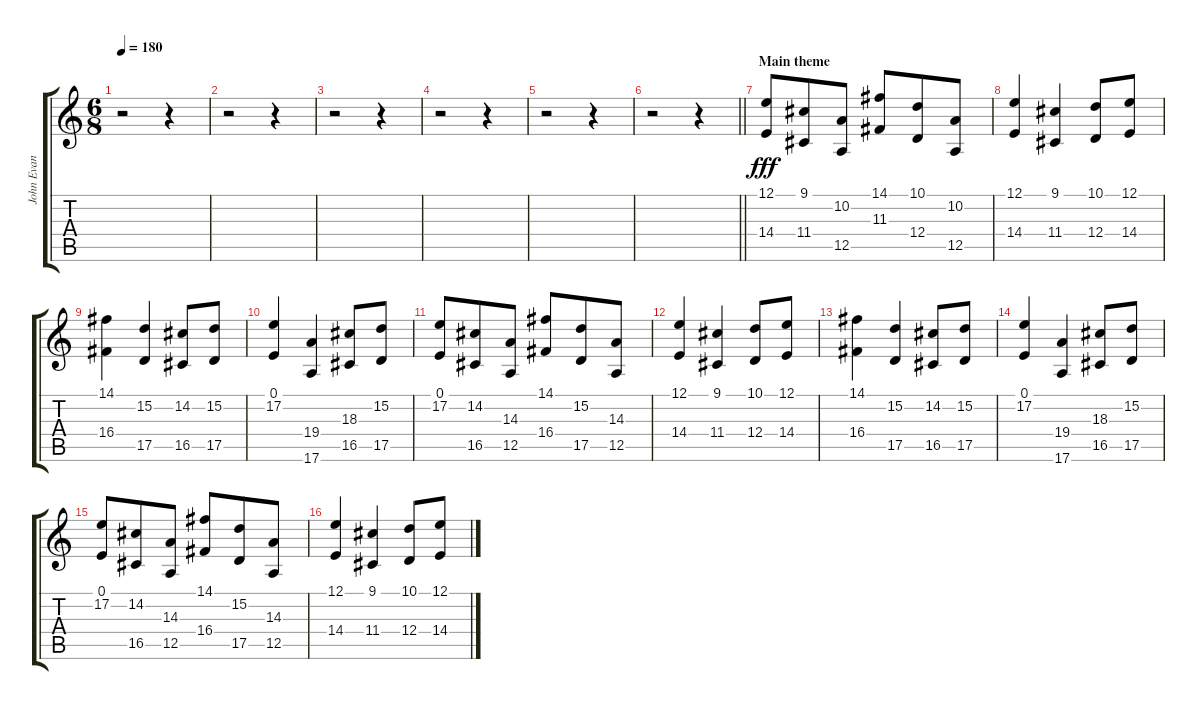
\track ("John Evan - Keys" "John Evan ") {instrument drawbarorgan}
\staff {score tabs}
\tuning (E4 B3 G3 D3 A2 E2) {hide}
\ts (6 8)
\tempo 180
\clef g2
\ks c
r.2{dy fff} r.4 |
r.2 r.4 |
r.2 r.4 |
r.2 r.4 |
r.2 r.4 |
\barLineRight lightlight
r.2 r.4 |
\section ("" "Main theme")
(12.1 14.4).8{instrument reedorgan} (9.1 11.4).8 (10.2 12.5).8 (14.1 11.3).8 (10.1 12.4).8 (10.2 12.5).8 |
(12.1 14.4).4 (9.1 11.4).4 (10.1 12.4).8 (12.1 14.4).8 |
(14.1 16.4).4 (15.2 17.5).4 (14.2 16.5).8 (15.2 17.5).8 |
(0.1 17.2).4 (19.4 17.6).4 (18.3 16.5).8 (15.2 17.5).8 |
(0.1 17.2).8 (14.2 16.5).8 (14.3 12.5).8 (14.1 16.4).8 (15.2 17.5).8 (14.3 12.5).8 |
(12.1 14.4).4 (9.1 11.4).4 (10.1 12.4).8 (12.1 14.4).8 |
(14.1 16.4).4 (15.2 17.5).4 (14.2 16.5).8 (15.2 17.5).8 |
(0.1 17.2).4 (19.4 17.6).4 (18.3 16.5).8 (15.2 17.5).8 |
(0.1 17.2).8 (14.2 16.5).8 (14.3 12.5).8 (14.1 16.4).8 (15.2 17.5).8 (14.3 12.5).8 |
(12.1 14.4).4 (9.1 11.4).4 (10.1 12.4).8 (12.1 14.4).8
